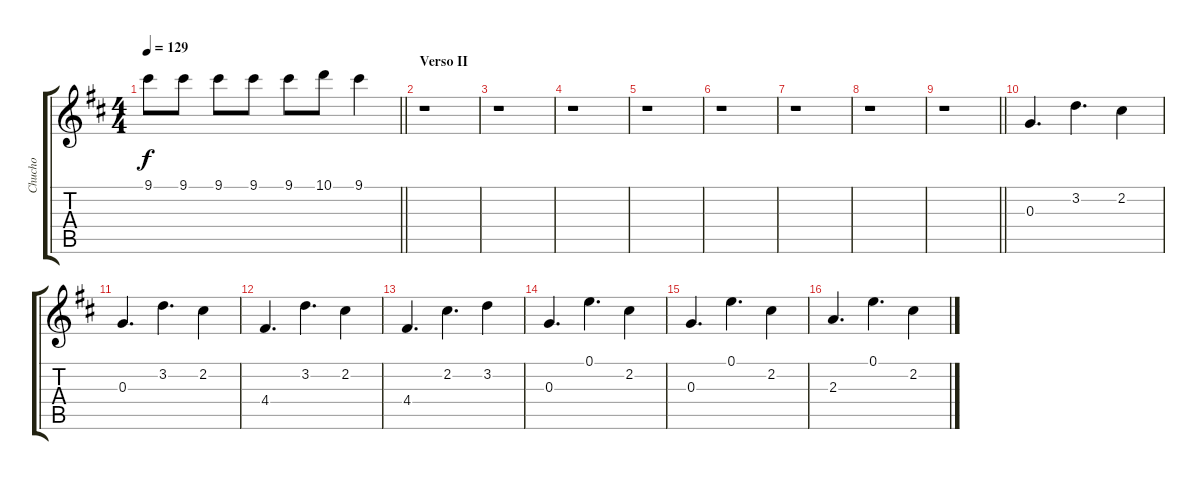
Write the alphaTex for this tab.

\track ("Chucho" "Chucho") {instrument glockenspiel}
\staff {score tabs}
\tuning (E5 B4 G4 D4 A3 E3) {hide}
\ts (4 4)
\tempo 129
\clef g2
\barLineRight lightlight
\ks d
9.1{t}.8{dy f} 9.1.8 9.1.8 9.1.8 9.1.8 10.1.8 9.1.4 |
\section ("" "Verso II")
r.1 |
r.1 |
r.1 |
r.1 |
r.1 |
r.1 |
r.1 |
\barLineRight lightlight
r.1 |
0.3.4{d} 3.2.4{d} 2.2.4 |
0.3.4{d} 3.2.4{d} 2.2.4 |
4.4.4{d} 3.2.4{d} 2.2.4 |
4.4.4{d} 2.2.4{d} 3.2.4 |
0.3.4{d} 0.1.4{d} 2.2.4 |
0.3.4{d} 0.1.4{d} 2.2.4 |
2.3.4{d} 0.1.4{d} 2.2.4
